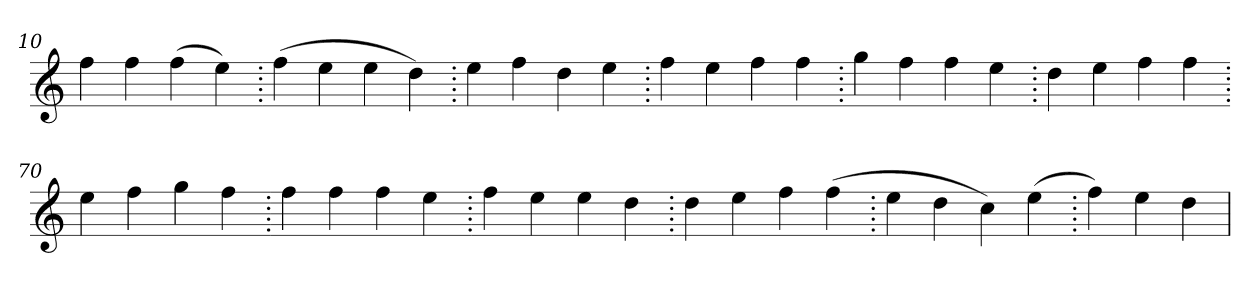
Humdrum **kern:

**kern
*part1
*staff1
*clefG2
=10.
4ff
4ff
(>4ff
4ee)
=20.
(>4ff
4ee
4ee
4dd)
=30.
4ee
4ff
4dd
4ee
=40.
4ff
4ee
4ff
4ff
=50.
4gg
4ff
4ff
4ee
=60.
4dd
4ee
4ff
4ff
=70.
4ee
4ff
4gg
4ff
=80.
4ff
4ff
4ff
4ee
=90.
4ff
4ee
4ee
4dd
=100.
4dd
4ee
4ff
(>4ff
=110.
4ee
4dd
4cc)
(>4ee
=120.
4ff)
4ee
4dd
=
*-
